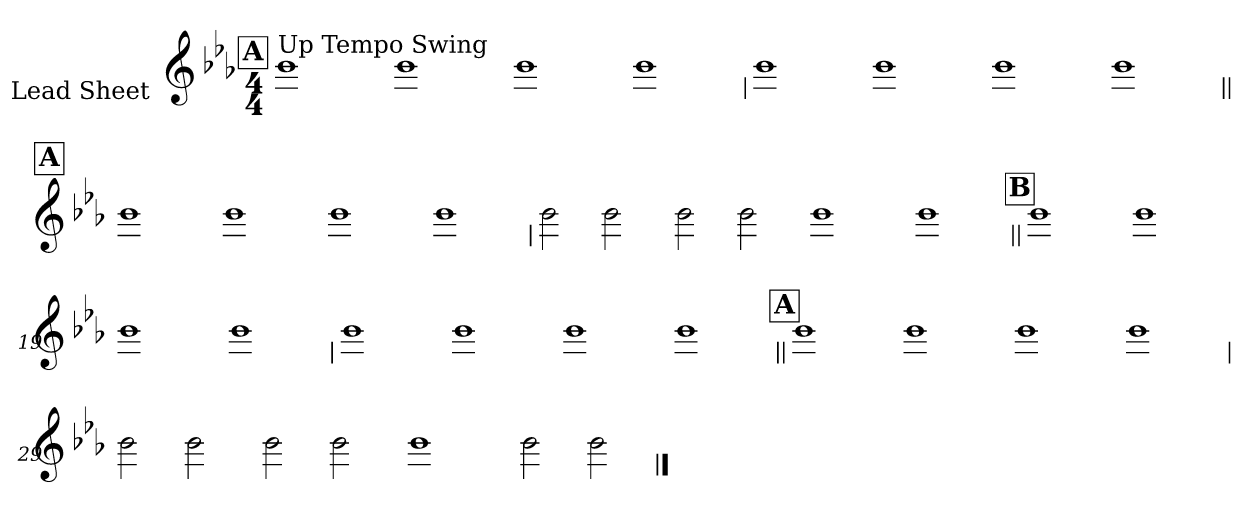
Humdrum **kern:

**kern
*part1
*staff1
*I"Lead Sheet
*stria0
*clefG2
*k[b-e-a-]
*E-:
*M4/4
!!LO:REH:place=s1:a:t=A
=1||
!LO:TX:a:t=Up Tempo Swing
1b-
=2-
1b-
=3-
1b-
=4-
1b-
!!LO:LB:g=z
=5
1b-
=6-
1b-
=7-
1b-
=8-
1b-
!!LO:LB:g=z
!!LO:REH:place=s1:a:t=A
=9||
1b-
=10-
1b-
=11-
1b-
=12-
1b-
!!LO:LB:g=z
=13
2b-
2b-
=14-
2b-
2b-
=15-
1b-
=16-
1b-
!!LO:LB:g=z
!!LO:REH:place=s1:a:t=B
=17||
1b-
=18-
1b-
=19-
1b-
=20-
1b-
!!LO:LB:g=z
=21
1b-
=22-
1b-
=23-
1b-
=24-
1b-
!!LO:LB:g=z
!!LO:REH:place=s1:a:t=A
=25||
1b-
=26-
1b-
=27-
1b-
=28-
1b-
!!LO:LB:g=z
=29
2b-
2b-
=30-
2b-
2b-
=31-
1b-
=32-
2b-
2b-
==
*-
